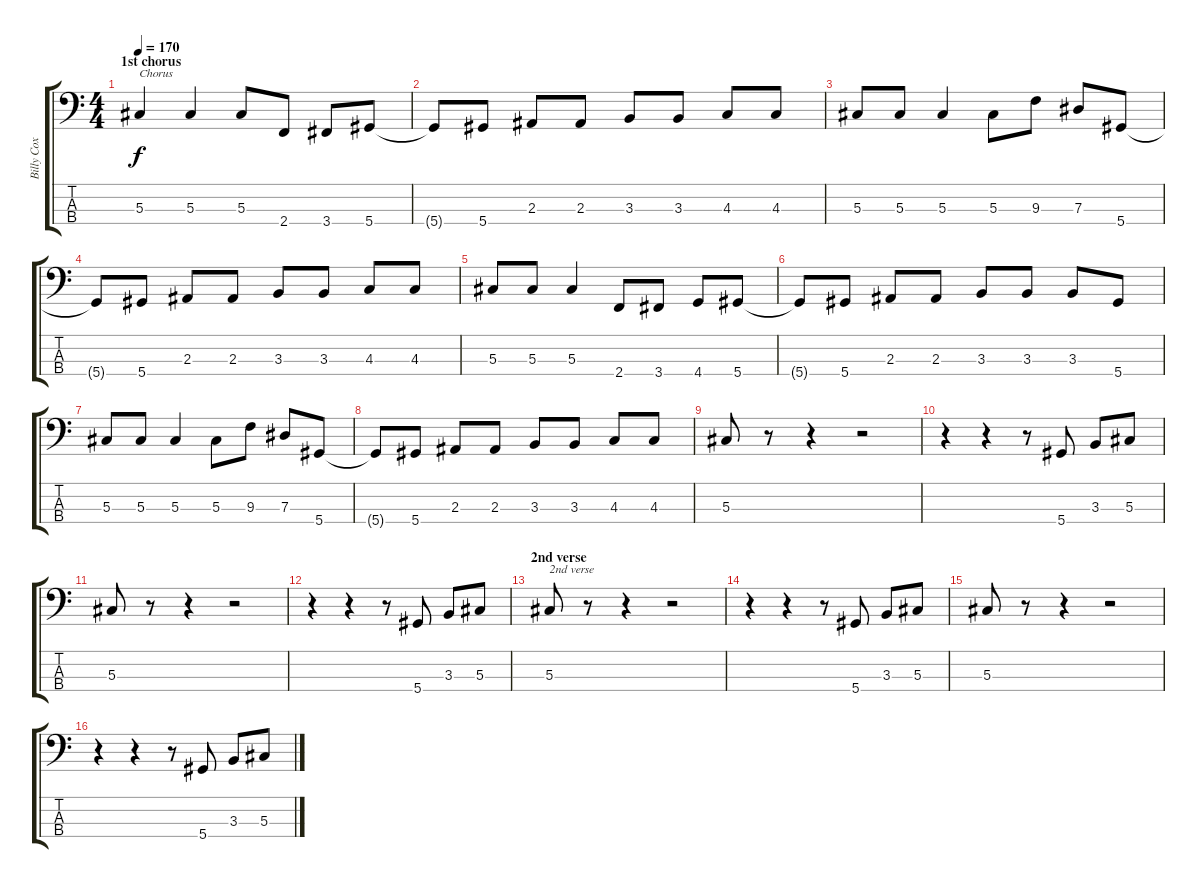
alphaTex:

\track ("Billy Cox - Bass" "Billy Cox ") {instrument electricbassfinger}
\staff {score tabs}
\tuning (Gb2 Db2 Ab1 Eb1) {hide}
\ts (4 4)
\section ("" "1st chorus")
\tempo 170
\clef f4
\ks c
5.3.4{txt "Chorus" dy f} 5.3.4 5.3.8 2.4.8 3.4.8 5.4.8 |
5.4{t}.8 5.4.8 2.3.8 2.3.8 3.3.8 3.3.8 4.3.8 4.3.8 |
5.3.8 5.3.8 5.3.4 5.3.8 9.3.8 7.3.8 5.4.8 |
5.4{t}.8 5.4.8 2.3.8 2.3.8 3.3.8 3.3.8 4.3.8 4.3.8 |
5.3.8 5.3.8 5.3.4 2.4.8 3.4.8 4.4.8 5.4.8 |
5.4{t}.8 5.4.8 2.3.8 2.3.8 3.3.8 3.3.8 3.3.8 5.4.8 |
5.3.8 5.3.8 5.3.4 5.3.8 9.3.8 7.3.8 5.4.8 |
5.4{t}.8 5.4.8 2.3.8 2.3.8 3.3.8 3.3.8 4.3.8 4.3.8 |
5.3.8 r.8 r.4 r.2 |
r.4 r.4 r.8 5.4.8 3.3.8 5.3.8 |
5.3.8 r.8 r.4 r.2 |
r.4 r.4 r.8 5.4.8 3.3.8 5.3.8 |
\section ("" "2nd verse")
5.3.8{txt "2nd verse"} r.8 r.4 r.2 |
r.4 r.4 r.8 5.4.8 3.3.8 5.3.8 |
5.3.8 r.8 r.4 r.2 |
r.4 r.4 r.8 5.4.8 3.3.8 5.3.8
